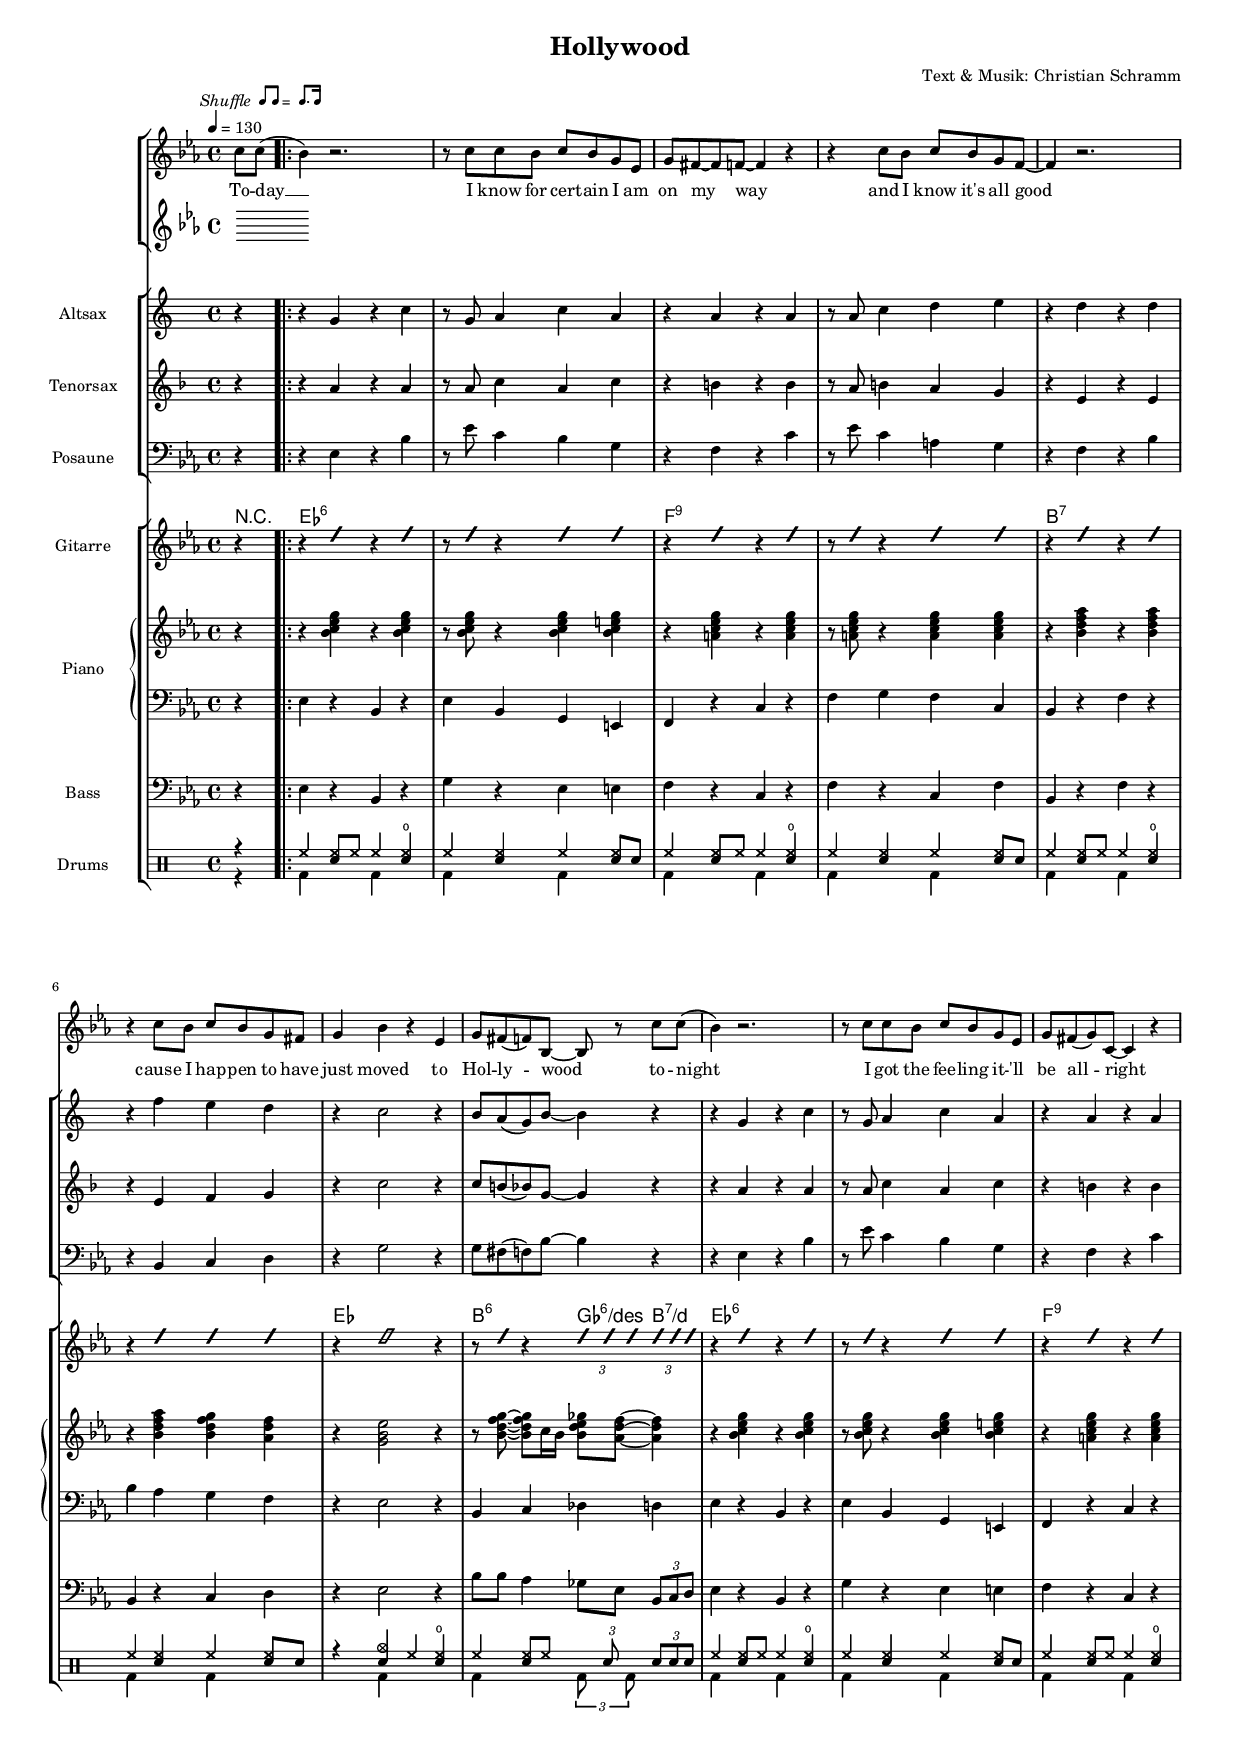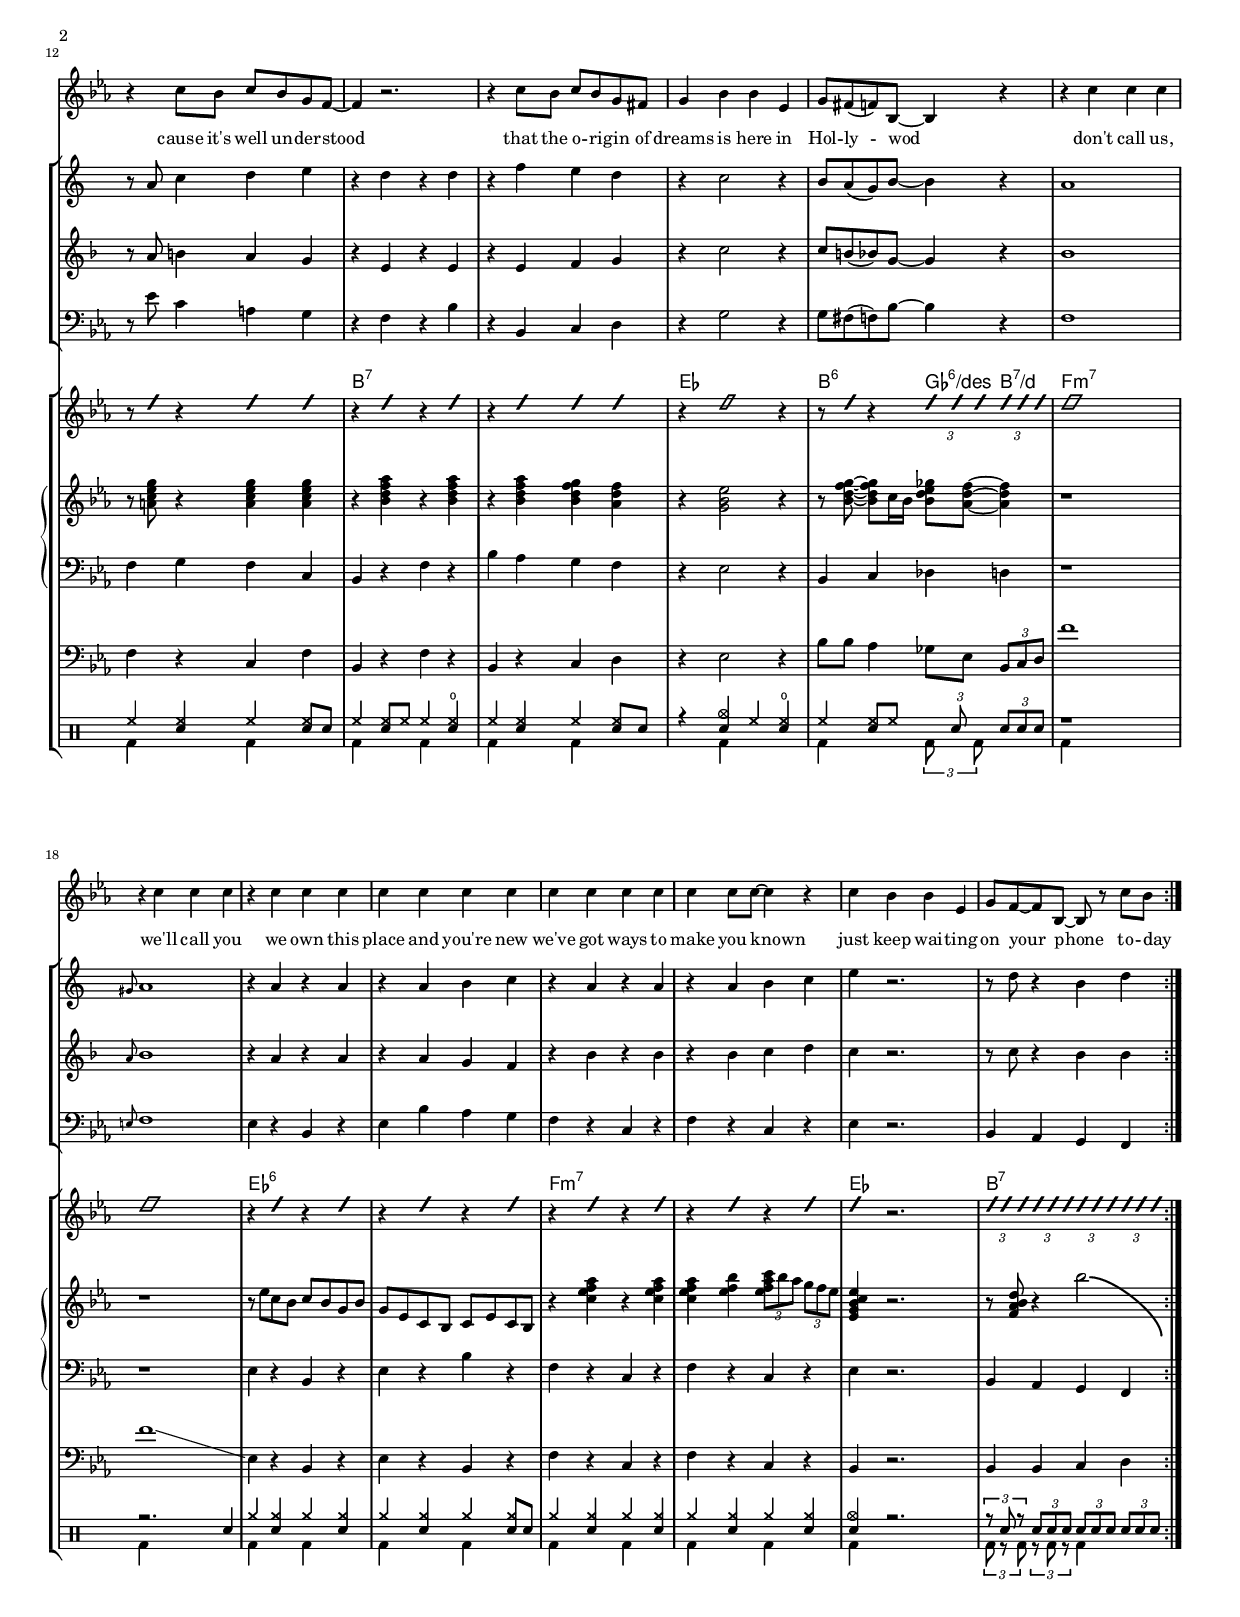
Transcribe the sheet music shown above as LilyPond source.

\version "2.12.02"

\header {
  title = "Hollywood"
  composer = "Text & Musik: Christian Schramm"
}

%Größe der Partitur
#(set-global-staff-size 14)

#(set-default-paper-size "a4")

%Abschalten von Point&Click
#(ly:set-option 'point-and-click #f)

global = {
  \tempo 4=130
  \key c \major
  \time 4/4

}

rhythmMarkStaffReduce = #-3
rhythmMarkLabelFontSize = #-2

rhythmMark = #(define-music-function (parser location label musicI musicII ) (string? ly:music? ly:music?)
   #{
      \mark \markup {
        \line \vcenter {
          \combine                     % 1st column in line
            \italic \fontsize #rhythmMarkLabelFontSize $label
            \transparent \italic \fontsize #rhythmMarkLabelFontSize f
                % This fakes a uniform baseline (ie. create common anchor for vcenter)

          \score {                     % 2nd column in line
            \new Staff \with {
              fontSize = #rhythmMarkStaffReduce
              \override StaffSymbol #'staff-space = #(magstep rhythmMarkStaffReduce)
              \override StaffSymbol #'line-count = #0
              \override VerticalAxisGroup #'Y-extent = #'(0 . 0)  % td
              \override VerticalAxisGroup #'minimum-Y-extent = #'(0 . 0) %RV
            }

            \relative { \stemUp $musicI }

            \layout {
              ragged-right= ##t
              indent = 0
              \context {
                \Staff
                \remove "Clef_engraver"
                \remove "Time_signature_engraver" }
            } % layout

          } % 1st Score end

          \hspace #-0.1                % 3rd column in line

                                       % 4th column in line
          \italic \fontsize #rhythmMarkStaffReduce "="

          \score {                     % 5th column in line

            \new Staff \with {
              fontSize = #rhythmMarkStaffReduce
              \override StaffSymbol #'staff-space = #(magstep rhythmMarkStaffReduce)
              \override StaffSymbol #'line-count = #0
              \override VerticalAxisGroup #'Y-extent = #'(0 . 0)  % td
              \override VerticalAxisGroup #'minimum-Y-extent = #'(0 . 0) %RV
            }

            \relative { \stemUp $musicII }

            \layout {
              ragged-right= ##t
              indent = 0
              \context {
                \Staff
                \remove "Clef_engraver"
                \remove "Time_signature_engraver" }
            } % layout end

          } % 2nd Score end

        } % line end
      } % markup end
   #})


rhyMarkDottedEighths = {
  % \override Score.SpacingSpanner #'common-shortest-duration = #(ly:make-moment 1 4) % tight
  \override Score.SpacingSpanner #'common-shortest-duration = #(ly:make-moment 3 16) % even
  % \override Score.SpacingSpanner #'common-shortest-duration = #(ly:make-moment 1 8) % loose
  { b'8. b16 }
}

rhyMarkIIEighths = {
  % \override Score.SpacingSpanner #'common-shortest-duration = #(ly:make-moment 1 4) % tight
  \override Score.SpacingSpanner #'common-shortest-duration = #(ly:make-moment 3 16) % even
  b'8[ b8]
}


melody = \relative c'' {
\global
\rhythmMark #"Shuffle" \rhyMarkIIEighths \rhyMarkDottedEighths

\partial 4 a8
 a(
\bar "|:"
g4) r2.
r8 a a g a g e c
e dis~ dis d~ d4 r
r4 a'8 g a g e d~

d4 r2.
r4 a'8 g a g e dis
e4 g r c,
e8 dis( d) g,~ g r a'8 a(


g4) r2.
r8 a a g a g e c
e dis( e) a,~ a4 r
r4 a'8 g a g e d~

d4 r2.
r4 a'8 g a g e dis
e4 g g c,
e8 dis( d) g,~ g4 r

%%%%%%%%%%%%
r4 a' a a
r a a a
r a a a
a a a a

a a a a
a a8 a~ a4 r
a g g c,
e8 d~ d g,~ g r a' g~ \bar ":|"
}

secondVoice = \relative c' {
\global
}

text = \lyricmode {
To -- day __
I know for cer -- tain I am on my way
and I know it's all good
cause I hap -- pen to have just moved to Hol -- ly -- wood

to -- night
I got the fee -- ling it -- 'll be all -- right
cause it's well un -- der -- stood
that the o -- ri -- gin of dreams is here in Hol -- ly -- wod

don't call us, we'll call you
we own this place and you're new
we've got ways to make you known
just keep wai -- ting on your phone

to -- day
}

textZwei = \lyricmode {

}

textDrei = \lyricmode {


}

harmonies = \chordmode {
\global
\germanChords
\partial 4 r4
c1*2:6 d1*2:7.9 g1*2:7 c1 g2:6 es4:6/bes g:7/b
c1*2:6 d1*2:7.9 g1*2:7 c1 g2:6 es4:6/bes g:7/b

d1*2:m7 c1*2:6
d1*2:m7 c1 g:7
}

sl = {
  \override NoteHead #'style = #'slash
  \override Stem #'transparent = ##t
}
nsl = {
  \revert NoteHead #'style
  \revert Stem #'transparent
}
crOn = \override NoteHead #'style = #'cross
crOff = \revert NoteHead #'style

%% insert chord name style stuff here.

jazzChords = { }

%%%%%%%%%%%% Keys'n'thangs %%%%%%%%%%%%%%%%%


% ############ Horns ############

% ------ Alto Saxophone ------
alto =  \relative c'' {
  \partial 4 r4
  r4 g r c
  r8 g a4 c a
  r4 a r a
  r8 a c4 d e
  r4 d r d
  r f e d
  r c2 r4
  b8 a( g) b~ b4 r

  r4 g r c
  r8 g a4 c a
  r4 a r a
  r8 a c4 d e
  r4 d r d
  r f e d
  r c2 r4
  b8 a( g) b~ b4 r


  a1
  \grace gis8 a1
  r4 a r a 
  r a b c
  r a r a
  r a b c
  e4 r2.
  r8 d r4 b d
}

altoSax = {
  \global
  \set Staff.instrumentName = #"Altsax"
  \clef treble
  <<
    \alto
  >>
}

% ------ Tenor Saxophone ------
tenor =  \relative c' {
  \partial 4 r4
  r4 e4 r e
  r8 e g4 e g
  r4 fis r fis
  r8 e fis4 e d
  r4 b r b
  r4 b c d
  r g2 r4
  g8 fis( f) d~ d4 r

  r4 e4 r e
  r8 e g4 e g
  r4 fis r fis
  r8 e fis4 e d
  r4 b r b
  r4 b c d
  r g2 r4
  g8 fis( f) d~ d4 r


  f1
  \grace e8 f1
  r4 e r e
  r e d c
  r f r f
  r f g a
  g4 r2.
  r8 g r4 f f
}

tenorSax = {
  \global
  \set Staff.instrumentName = #"Tenorsax"
  \clef treble
  <<
    \tenor
  >>
}

% ------ Trombone ------
tbone = \relative c {
  \partial 4 r4
  r4 c r g'
  r8 c8 a4 g e
  r4 d r a'
  r8 c a4 fis e
  r4 d r g 
  r4 g, a b
  r4 e2 r4
  e8 dis( d) g~ g4 r

  r4 c, r g'
  r8 c8 a4 g e
  r4 d r a'
  r8 c a4 fis e
  r4 d r g 
  r4 g, a b
  r4 e2 r4
  e8 dis( d) g~ g4 r

  
  d1
  \grace cis8 d1
  c4 r g r
  c g' f e
  d r a r
  d r a r
  c4 r2.
  g4 f e d
}

trombone = {
  \global
  \set Staff.instrumentName = #"Posaune"
  \clef bass
  <<
    \tbone
  >>
}

% ############ Rhythm Section #############

% ------ Guitar ------
gtr = \relative c'' {
  \global
  \partial 4 r4
  
  \sl
  r4 c r c
  r8 c r4 c c
  r4 c r c
  r8 c r4 c c
  r4 c r c
  r c c c
  r c2 r4
  r8 c r4 \times 2/3 {c8 c c} \times 2/3 {c c c}

  r4 c r c
  r8 c r4 c c
  r4 c r c
  r8 c r4 c c
  r4 c r c
  r c c c
  r c2 r4
  r8 c r4 \times 2/3 {c8 c c} \times 2/3 {c c c}


  c1
  c1
  r4 c r c
  r c r c
  r c r c
  r c r c
  c r2.
  \times 2/3 {c8 c c} \times 2/3 {c8 c c} \times 2/3 {c8 c c} \times 2/3 {c8 c c}
  \nsl

}
gtrHarmony = \chordmode {
  \jazzChords
 
}
guitar = {
  \global
  \set Staff.instrumentName = #"Gitarre"
  \clef treble
  <<
    \gtr
  >>
}

%% ------ Piano ------
rh = \relative c'' {
  \partial 4 r4
  r4 <g a c e> r <g a c e>
  r8 <g a c e> r4 <g a c e> <g a cis e>
  r4 <fis a c e> r <fis a c e>
  r8 <fis a c e> r4 <fis a c e> <fis a c e> 
  r4 <g b d f> r <g b d f>
  r4 <g b d f> <g b d e> <f b d>
  r4 <e g c>2 r4
  r8 <g b d e>~  <g b d e> a16 g  <g b c es>8 <f b d>~ <f b d>4

  r4 <g a c e> r <g a c e>
  r8 <g a c e> r4 <g a c e> <g a cis e>
  r4 <fis a c e> r <fis a c e>
  r8 <fis a c e> r4 <fis a c e> <fis a c e> 
  r4 <g b d f> r <g b d f>
  r4 <g b d f> <g b d e> <f b d>
  r4 <e g c>2 r4
  r8 <g b d e>~  <g b d e> a16 g  <g b c es>8 <f b d>~ <f b d>4


  r1
  r1
  r8 c' a g a g e g
  e c a g a c a g
  r4 <a' c d f> r <a c d f>
  <a c d f> <c d g> \times 2/3 {<c d f a>8  g' f } \times 2/3 {e d c}
  <c, e g a c>4 r2.
  r8 <d f g b> r4 g'2-\bendAfter #-16

}

lh = \relative c {
  \clef bass
  \partial 4 r4
  c4 r g r
  c g e cis
  d r a' r
  d e d a
  g r d' r
  g f e d
  r c2 r4
  g a bes b

  c4 r g r
  c g e cis
  d r a' r
  d e d a
  g r d' r
  g f e d
  r c2 r4
  g a bes b


  r1
  r1
  c4 r g r
  c r g' r
  d r a r
  d r a r
  c r2.
  g4 f e d
}

piano = {
  <<
    \set PianoStaff.instrumentName = #"Piano"
    \new Staff = "rh" << \global \rh >>
    \new Staff = "lh" << \global \lh >>
  >>
}

% ------ Bass Guitar ------
Bass = \relative c {
  \partial 4 r4
  c r g r
  e' r c cis
  d r a r
  d r a d
  g, r d' r
  g, r a b
  r c2 r4
  g'8 g f4 es8 c \times 2/3 {g a b}

  c4 r g r
  e' r c cis
  d r a r
  d r a d
  g, r d' r
  g, r a b
  r c2 r4
  g'8 g f4 es8 c \times 2/3 {g a b}

  d'1
  d\glissando
  c,4 r g r
  c r g r
  d' r a r
  d r a r
  g r2.
  g4 g a b
}
bass = {
  \global
  \set Staff.instrumentName = #"Bass"
  \clef bass
  <<
    \Bass
  >>
}

% ------ Drums ------
up = \drummode {
  \voiceOne
  \partial 4 r4
  hh4 <hh sn>8 hh hh4 <hho sn>
  hh4 <hh sn> hh <hh sn>8 sn
  hh4 <hh sn>8 hh hh4 <hho sn>
  hh4 <hh sn> hh <hh sn>8 sn

  hh4 <hh sn>8 hh hh4 <hho sn>
  hh4 <hh sn> hh <hh sn>8 sn
  r4 <cymc sn> hh4 <hho sn>
  hh4 <hh sn>8 hh \times 2/3 {s8 sn s} \times 2/3 {sn sn sn}

  hh4 <hh sn>8 hh hh4 <hho sn>
  hh4 <hh sn> hh <hh sn>8 sn
  hh4 <hh sn>8 hh hh4 <hho sn>
  hh4 <hh sn> hh <hh sn>8 sn

  hh4 <hh sn>8 hh hh4 <hho sn>
  hh4 <hh sn> hh <hh sn>8 sn
  r4 <cymc sn> hh4 <hho sn>
  hh4 <hh sn>8 hh \times 2/3 {s8 sn s} \times 2/3 {sn sn sn}

  r1
  r2. sn4
  cymr4 <cymr sn> cymr <cymr sn>
  cymr4 <cymr sn> cymr <cymr sn>8 sn
  cymr4 <cymr sn> cymr <cymr sn>
  cymr4 <cymr sn> cymr <cymr sn>
  <cymc sn>4 r2.
  \times 2/3 {r8 sn r} \times 2/3 {sn sn sn} \times 2/3 {sn sn sn} \times 2/3 {sn sn sn}
}
down = \drummode {
  \voiceTwo
  \partial 4 r4
  bd4 s bd s
  bd4 s bd s
  bd4 s bd s
  bd4 s bd s

  bd4 s bd s
  bd4 s bd s
  s bd4 s2
  bd4 s \times 2/3 { bd8 s bd} s4

  bd4 s bd s
  bd4 s bd s
  bd4 s bd s
  bd4 s bd s

  bd4 s bd s
  bd4 s bd s
  s bd4 s2
  bd4 s \times 2/3 { bd8 s bd} s4


  bd4 s2.
  bd4 s2.
  bd4 s bd s
  bd s bd s
  bd s bd s
  bd s bd s
  bd s2.
  \times 2/3 {bd8 r bd} \times 2/3 {r bd r} bd4 s
}

drumContents = {
  \global
  <<
    \set DrumStaff.instrumentName = #"Drums"
    \new DrumVoice \up
    \new DrumVoice \down
  >>
}

%%%%%%%%% It All Goes Together Here %%%%%%%%%%%%%%%%%%%%%%

\score {
  <<
    \new StaffGroup = "gesang" <<
      \new Staff = "melody" <<
	\new Voice = "sabine" { << \transpose c es \melody >> }
      >>
      \new Lyrics \lyricsto "sabine" \text    
      \new Staff = "second" <<
	\new Voice = "Afi" { \voiceOne << \transpose c es \secondVoice >> }
	\new Voice = "Jochen" { \voiceTwo << \transpose c es \secondVoice >> }
      >>

    >>
    \new StaffGroup = "horns" <<
      \new Staff = "altosax" \transpose c c \altoSax
      \new Staff = "barisax" \transpose c f \tenorSax
      \new Staff = "trombone"  \transpose c es  \trombone
    >>
    
    \new StaffGroup = "rhythm" <<
      \new ChordNames = "chords" \transpose c es \harmonies
      \new Staff = "guitar" \transpose c es \guitar
      \new PianoStaff = "piano"  \transpose c es \piano
      \new Staff =    "bass" \transpose c es \bass
      \new DrumStaff \drumContents
    >>
  >>
  
  \layout {
    \context { \RemoveEmptyStaffContext }
    \context {
      \Score
      \override BarNumber #'padding = #3
      \override RehearsalMark #'padding = #2
      skipBars = ##t
    }
  }
}

\score {
  <<
    \new StaffGroup = "gesang" <<
      \new Staff = "melody" <<
	\new Voice = "sabine" { << \transpose c es \melody >> }
      >>
      \new Lyrics \lyricsto "sabine" \text    
      \new Staff = "second" <<
	\new Voice = "Afi" { \voiceOne << \transpose c es \secondVoice >> }
	\new Voice = "Jochen" { \voiceTwo << \transpose c es \secondVoice >> }
      >>

    >>
    \new StaffGroup = "horns" <<
      \new Staff = "altosax" \transpose c es \altoSax
      \new Staff = "barisax" \transpose c es \tenorSax
      \new Staff = "trombone" \transpose c es  \trombone
    >>
    
    \new StaffGroup = "rhythm" <<
      %\new ChordNames = "chords" \transpose c es \harmonies
      %\new Staff = "guitar" \transpose c es \guitar
      \new PianoStaff = "piano" \transpose c es \piano
      \new Staff = "bass" \transpose c es \bass
      \new DrumStaff \drumContents
    >>
  >>
  
  \midi { }
}  